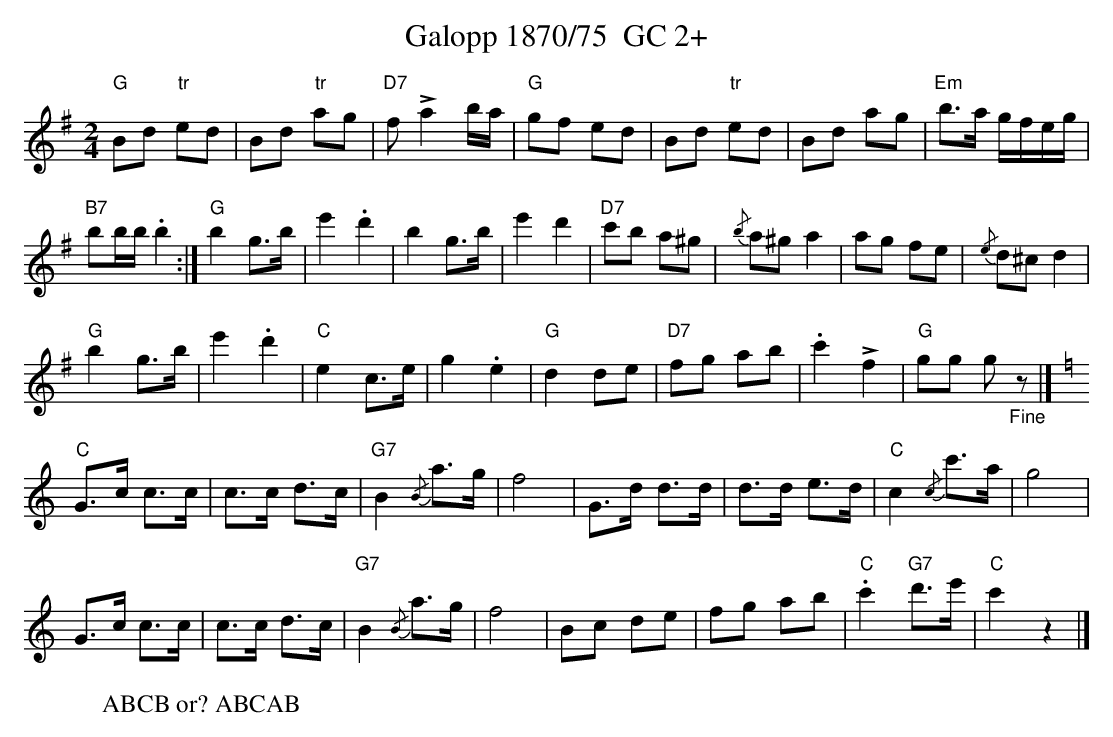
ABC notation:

X:1
T:Galopp 1870/75  GC 2+
M:2/4
L:1/8
K:G %%MIDI gchordon
"G"Bd "tr"ed | Bd "tr"ag | "D7"f!>!a2b/2a/2 | "G"gf ed | Bd "tr"ed | Bd ag | "Em"b>a g/2f/2e/2g/2 |
"B7"bb/2b/2 .b2 :| "G"b2g>b | e'2.d'2 | b2g>b | e'2d'2 | "D7"c'b a^g | {/b}a^ga2 | ag fe | {/e}d^c d2 |
"G"b2g>b | e'2 .d'2 | "C"e2 c>e | g2.e2 | "G"d2de | "D7"fg ab | .c'2!>!f2 | "G"gg g"_Fine"z |] [K:C]
"C"G>c c>c | c>c d>c | "G7"B2 {/B}a>g | f4 | G>d d>d | d>d e>d | "C"c2 {/c}c'>a | g4 |
G>c c>c | c>c d>c | "G7"B2 {/B}a>g | f4 | Bc de | fg ab | "C".c'2 "G7"d'>e' | "C"c'2z2 |]
W:ABCB or? ABCAB
